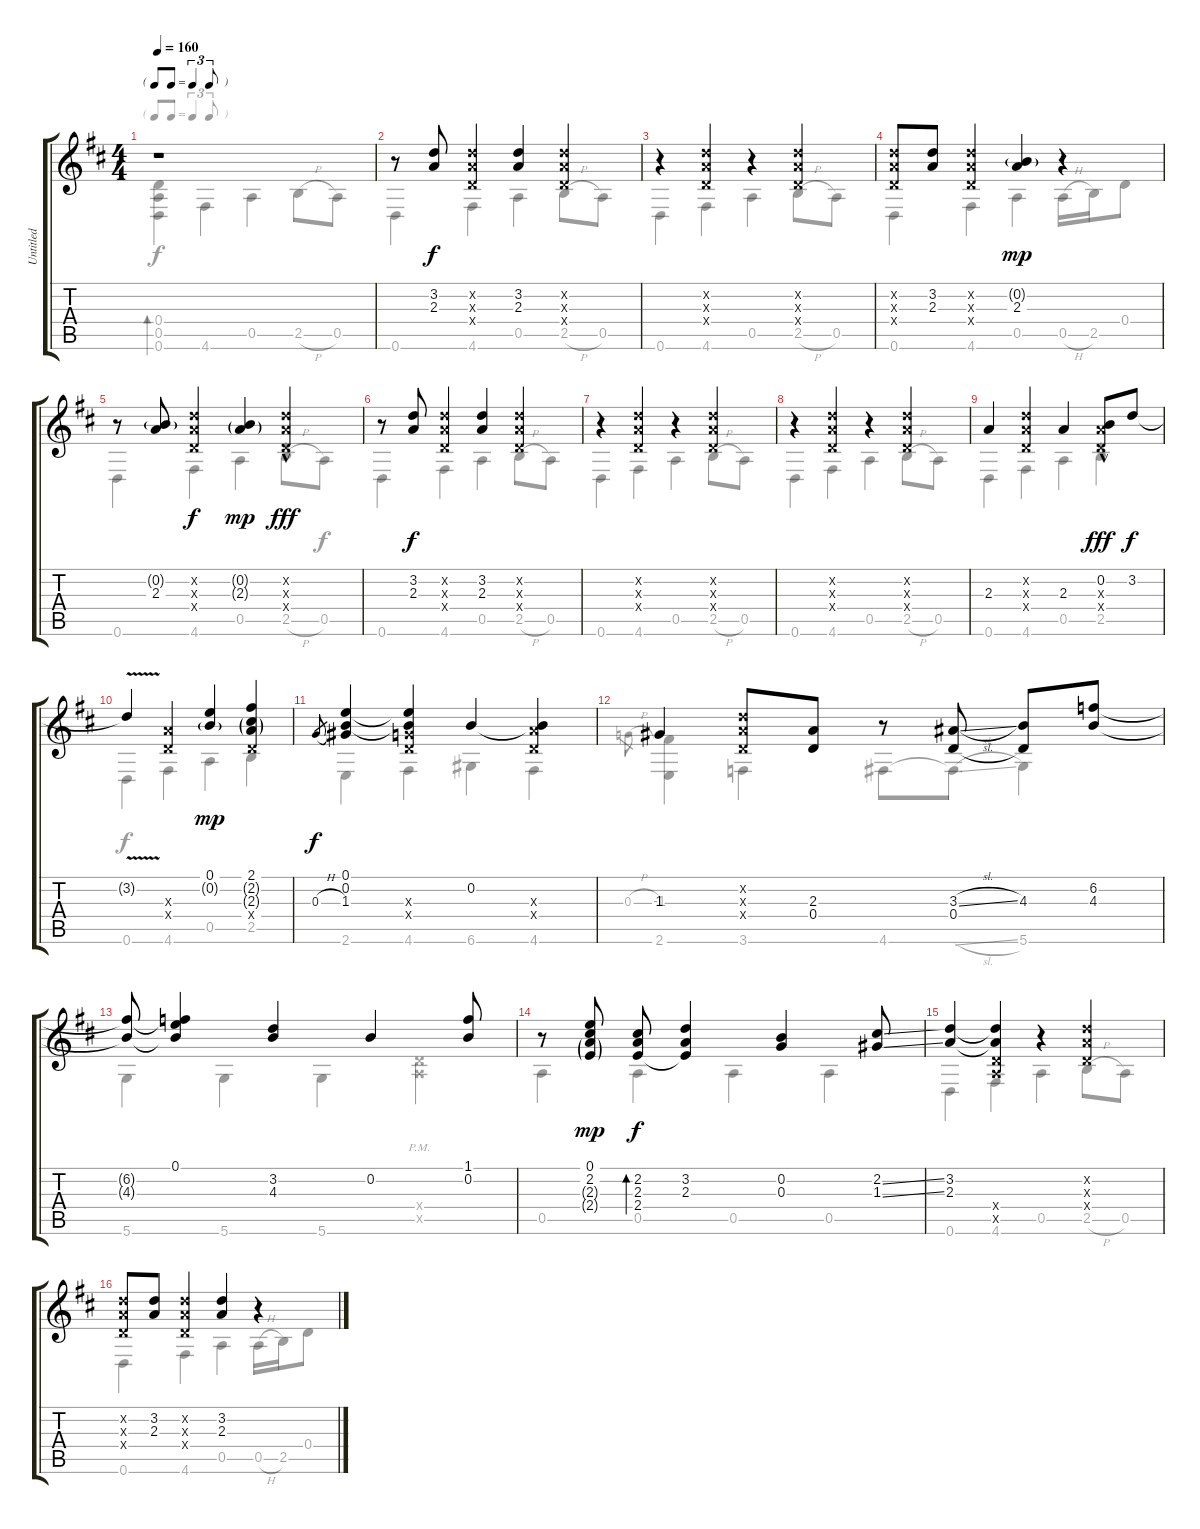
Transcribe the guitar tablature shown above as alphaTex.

\track ("Untitled" "Untitled") {instrument acousticguitarsteel}
\staff {score tabs}
\tuning (E4 B3 G3 D3 A2 D2) {hide}
\voice
\ts (4 4)
\tf triplet8th
\tempo 160
\clef g2
\ks d
r.1{dy f instrument acousticguitarsteel} |
r.8 (3.2 2.3).8 (3.2{x} 2.3{x} 0.4{x}).4 (3.2 2.3).4 (3.2{x} 2.3{x} 0.4{x}).4 |
r.4 (3.2{x} 2.3{x} 0.4{x}).4 r.4 (3.2{x} 2.3{x} 0.4{x}).4 |
(3.2{x} 2.3{x} 0.4{x}).8 (3.2 2.3).8 (3.2{x} 2.3{x} 0.4{x}).4 (0.2{g} 2.3).4{dy mp} r.4 |
r.8 (0.2{g} 2.3).8 (3.2{x} 2.3{x} 0.4{x}).4{dy f} (0.2{g} 2.3{g}).4{dy mp} (3.2{hac x} 2.3{hac x} 0.4{hac x}).4{dy fff} |
r.8 (3.2 2.3).8{dy f} (3.2{x} 2.3{x} 0.4{x}).4 (3.2 2.3).4 (3.2{x} 2.3{x} 0.4{x}).4 |
r.4 (3.2{x} 2.3{x} 0.4{x}).4 r.4 (3.2{x} 2.3{x} 0.4{x}).4 |
r.4 (3.2{x} 2.3{x} 0.4{x}).4 r.4 (3.2{x} 2.3{x} 0.4{x}).4 |
2.3.4 (3.2{x} 2.3{x} 0.4{x}).4 2.3.4 (0.2{hac} 2.3{hac x} 0.4{hac x}).8{dy fff} 3.2.8{dy f} |
3.2{v t}.4 (2.3{x} 0.4{x}).4 (0.1 0.2{g}).4{dy mp} (2.1 2.2{g} 2.3{g} 0.4{x}).4 |
0.3{h}.8{gr dy f} (0.1 0.2 1.3).4 (0.1{t} 0.2{t} 0.3{x} 0.4{x}).4 0.2.4 (0.2{t} 2.3{x} 0.4{x}).4 |
1.3.4 (3.2{x} 2.3{x} 0.4{x}).8 (2.3 0.4).8 r.8 (3.3{sl} 0.4).8 (4.3 0.4{t}).8 (6.2 4.3).8 |
(6.2{t} 4.3{t}).8 (0.1 6.2{t} 4.3{t}).4 (3.2 4.3).4 0.2.4 (1.1 0.2).8 |
r.8 (0.1 2.2 2.3{g} 2.4{g}).8{dy mp} (2.2 2.3 2.4).8{bd 30 dy f} (3.2 2.3 2.4{t}).4 (0.2 0.3).4 (2.2{ss} 1.3{ss}).8 |
(3.2 2.3).4 (3.2{t} 2.3{t} 0.4{x} 0.5{x}).4 r.4 (3.2{x} 2.3{x} 0.4{x}).4 |
(3.2{x} 2.3{x} 0.4{x}).8 (3.2 2.3).8 (3.2{x} 2.3{x} 0.4{x}).4 (3.2 2.3).4 r.4
\voice
\clef g2
\ottava regular
\simile none
\ks d
(0.4 0.5 0.6).4{bd 30 dy f} 4.6.4 0.5.4 2.5{h}.8 0.5.8 |
0.6.4 4.6.4 0.5.4 2.5{h}.8 0.5.8 |
0.6.4 4.6.4 0.5.4 2.5{h}.8 0.5.8 |
0.6.4 4.6.4 0.5.4 0.5{h}.16 2.5.16 0.4.8 |
0.6.4 4.6.4 0.5.4 2.5{h hac}.8{dy fff} 0.5.8{dy f} |
0.6.4 4.6.4 0.5.4 2.5{h}.8 0.5.8 |
0.6.4 4.6.4 0.5.4 2.5{h}.8 0.5.8 |
0.6.4 4.6.4 0.5.4 2.5{h}.8 0.5.8 |
0.6.4 4.6.4 0.5.4 2.5{hac}.4{dy fff} |
0.6.4{dy f} 4.6.4 0.5.4 2.5.4 |
2.6.4 4.6.4 6.6.4 4.6.4 |
0.3{h}.8{gr} (-1.3 2.6).4 3.6.4 4.6.8 4.6{sl t}.8 5.6.4 |
5.6.4 5.6.4 5.6.4 (0.4{pm x} 0.5{pm x}).4 |
0.5.4 0.5.4 0.5.4 0.5.4 |
0.6.4 4.6.4 0.5.4 2.5{h}.8 0.5.8 |
0.6.4 4.6.4 0.5.4 0.5{h}.16 2.5.16 0.4.8
